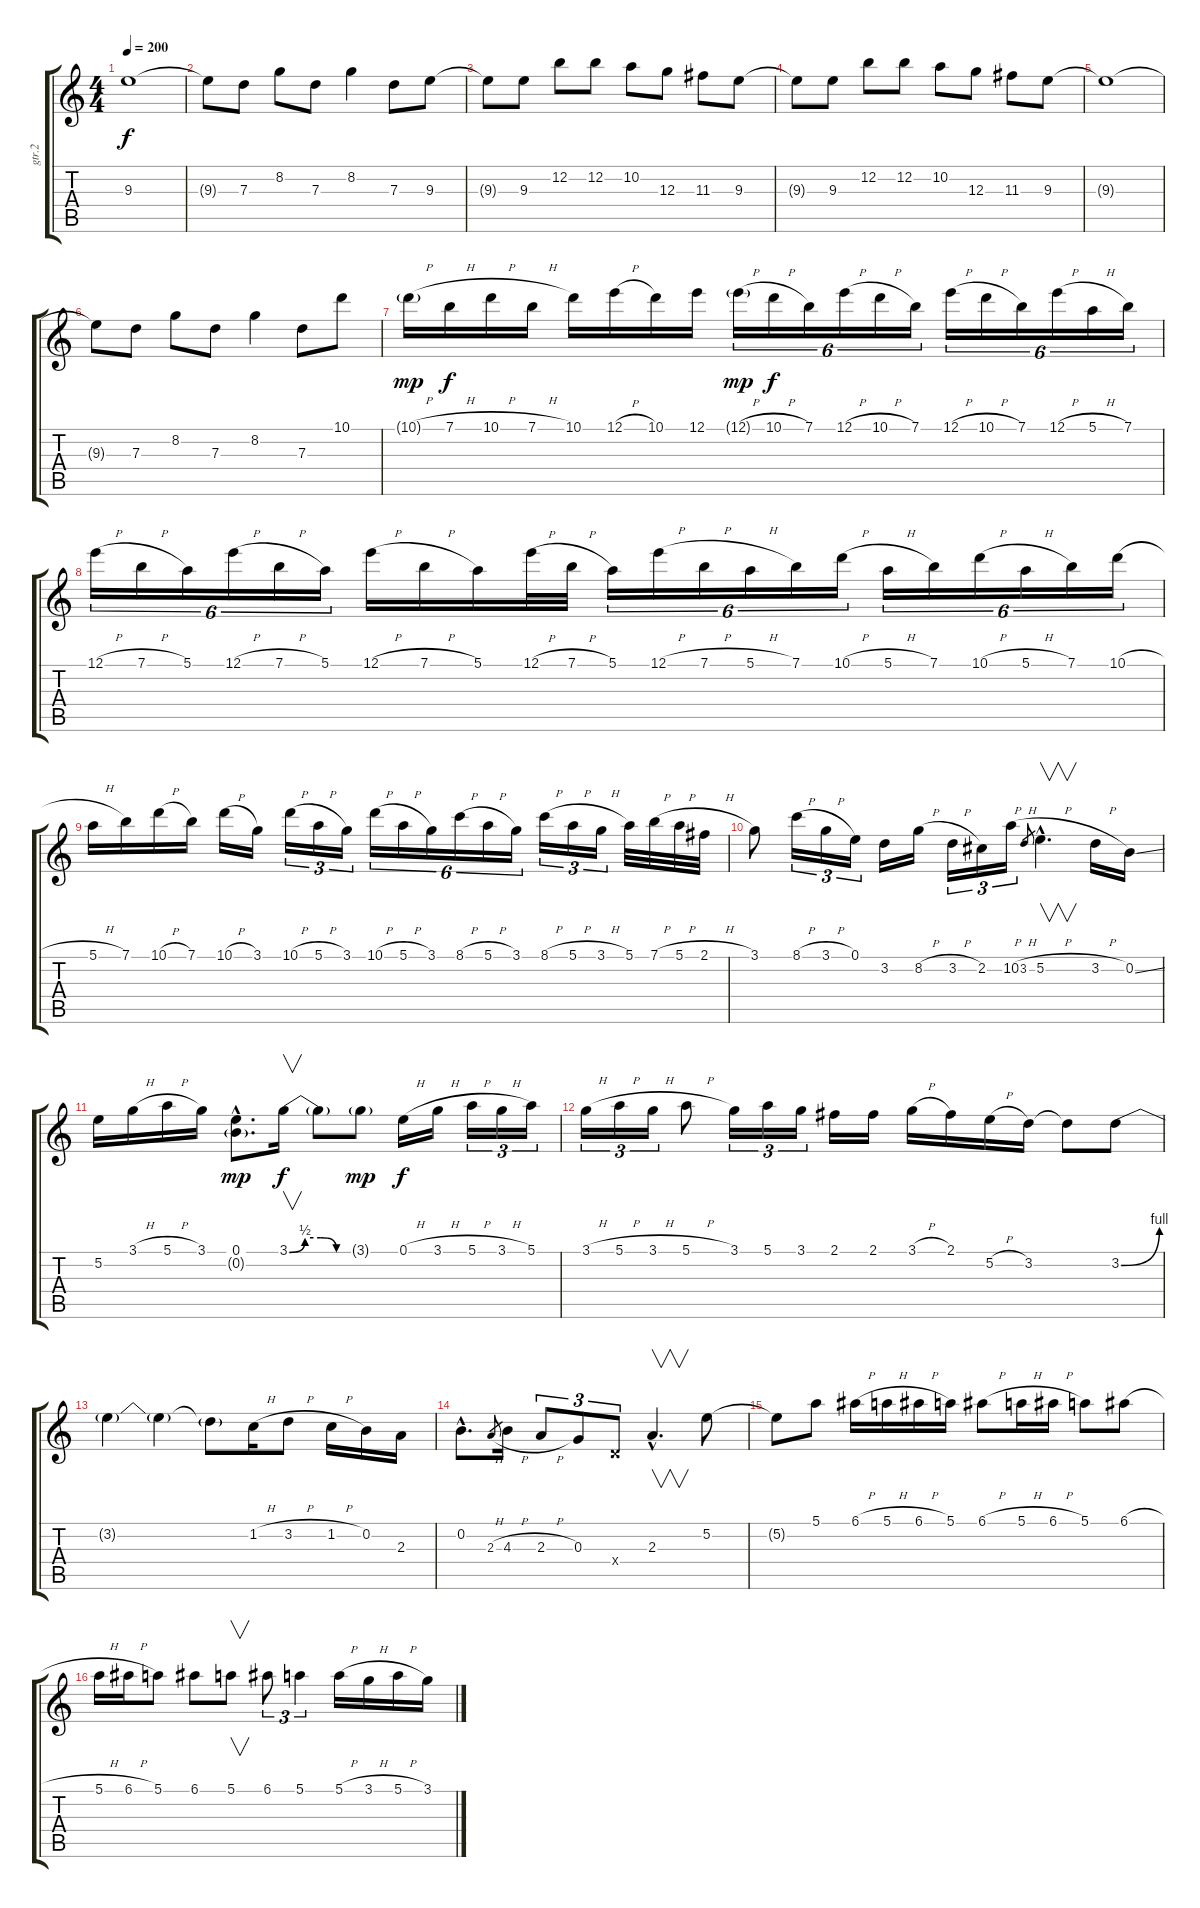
\track ("gtr.2" "gtr.2") {instrument acousticguitarsteel}
\staff {score tabs}
\tuning (E4 B3 G3 D3 A2 E2) {hide}
\ts (4 4)
\tempo 200
\clef g2
\ks c
9.3{t}.1{dy f} |
9.3{t}.8 7.3.8 8.2.8 7.3.8 8.2.4 7.3.8 9.3.8 |
9.3{t}.8 9.3.8 12.2.8 12.2.8 10.2.8 12.3.8 11.3.8 9.3.8 |
9.3{t}.8 9.3.8 12.2.8 12.2.8 10.2.8 12.3.8 11.3.8 9.3.8 |
9.3{t}.1 |
9.3{t}.8 7.3.8 8.2.8 7.3.8 8.2.4 7.3.8 10.1.8 |
10.1{h g}.16{dy mp} 7.1{h}.16{dy f} 10.1{h}.16 7.1{h}.16 10.1.16 12.1{h}.16 10.1.16 12.1.16 12.1{h g}.16{tu (6 4) dy mp} 10.1{h}.16{tu (6 4) dy f} 7.1.16{tu (6 4)} 12.1{h}.16{tu (6 4)} 10.1{h}.16{tu (6 4)} 7.1.16{tu (6 4)} 12.1{h}.16{tu (6 4)} 10.1{h}.16{tu (6 4)} 7.1.16{tu (6 4)} 12.1{h}.16{tu (6 4)} 5.1{h}.16{tu (6 4)} 7.1.16{tu (6 4)} |
12.1{h}.16{tu (6 4)} 7.1{h}.16{tu (6 4)} 5.1.16{tu (6 4)} 12.1{h}.16{tu (6 4)} 7.1{h}.16{tu (6 4)} 5.1.16{tu (6 4)} 12.1{h}.16 7.1{h}.16 5.1.16 12.1{h}.32 7.1{h}.32 5.1.16{tu (6 4)} 12.1{h}.16{tu (6 4)} 7.1{h}.16{tu (6 4)} 5.1{h}.16{tu (6 4)} 7.1.16{tu (6 4)} 10.1{h}.16{tu (6 4)} 5.1{h}.16{tu (6 4)} 7.1.16{tu (6 4)} 10.1{h}.16{tu (6 4)} 5.1{h}.16{tu (6 4)} 7.1.16{tu (6 4)} 10.1{h}.16{tu (6 4)} |
5.1{h}.16 7.1.16 10.1{h}.16 7.1.16 10.1{h}.16 3.1.16 10.1{h}.16{tu (3 2)} 5.1{h}.16{tu (3 2)} 3.1.16{tu (3 2)} 10.1{h}.16{tu (6 4)} 5.1{h}.16{tu (6 4)} 3.1.16{tu (6 4)} 8.1{h}.16{tu (6 4)} 5.1{h}.16{tu (6 4)} 3.1.16{tu (6 4)} 8.1{h}.16{tu (3 2)} 5.1{h}.16{tu (3 2)} 3.1{h}.16{tu (3 2)} 5.1.32 7.1{h}.32 5.1{h}.32 2.1{h}.32 |
3.1.8 8.1{h}.16{tu (3 2)} 3.1{h}.16{tu (3 2)} 0.1.16{tu (3 2)} 3.2.16 8.2{h}.16 3.2{h}.16{tu (3 2)} 2.2.16{tu (3 2)} 10.2{h}.16{tu (3 2)} 3.2{h}.8{gr} 5.2{h hac}.4{v d} 3.2{h}.16 0.2{ss}.16 |
5.2.16 3.1{h}.16 5.1{h}.16 3.1.16 (0.1{hac} 0.2{g hac}).8{d dy mp} 3.1{be (custom 0 0 15 2 30 2 45 0 60 0)}.16{v dy f} 3.1{t}.8 3.1{g}.8{dy mp} 0.1{h}.16{dy f} 3.1{h}.16 5.1{h}.16{tu (3 2)} 3.1{h}.16{tu (3 2)} 5.1.16{tu (3 2)} |
3.1{h}.16{tu (3 2)} 5.1{h}.16{tu (3 2)} 3.1{h}.16{tu (3 2)} 5.1{h}.8 3.1.16{tu (3 2)} 5.1.16{tu (3 2)} 3.1.16{tu (3 2)} 2.1.16 2.1.16 3.1{h}.16 2.1.16 5.2{h}.16 3.2.16 3.2{t}.8 3.2{be (bend 0 0 60 4)}.8 |
3.2{t}.4 3.2{t}.4 3.2{t}.8 1.2{h}.16 3.2{h}.8 1.2{h}.16 0.2.16 2.3.16 |
0.2{hac}.8{d} 2.3{h}.8{gr} 4.3{h}.16 2.3{h}.8{tu (3 2)} 0.3.8{tu (3 2)} 0.4{x}.8{tu (3 2)} 2.3{hac}.4{v d} 5.2.8 |
5.2{t}.8 5.1.8 6.1{h}.16 5.1{h}.16 6.1{h}.16 5.1.16 6.1{h}.8 5.1{h}.16 6.1{h}.16 5.1.8 6.1{h}.8 |
5.1{h}.16 6.1{h}.16 5.1.8 6.1.8 5.1.8{v} 6.1.8{tu (3 2)} 5.1.4{tu (3 2)} 5.1{h}.16 3.1{h}.16 5.1{h}.16 3.1{h}.16
